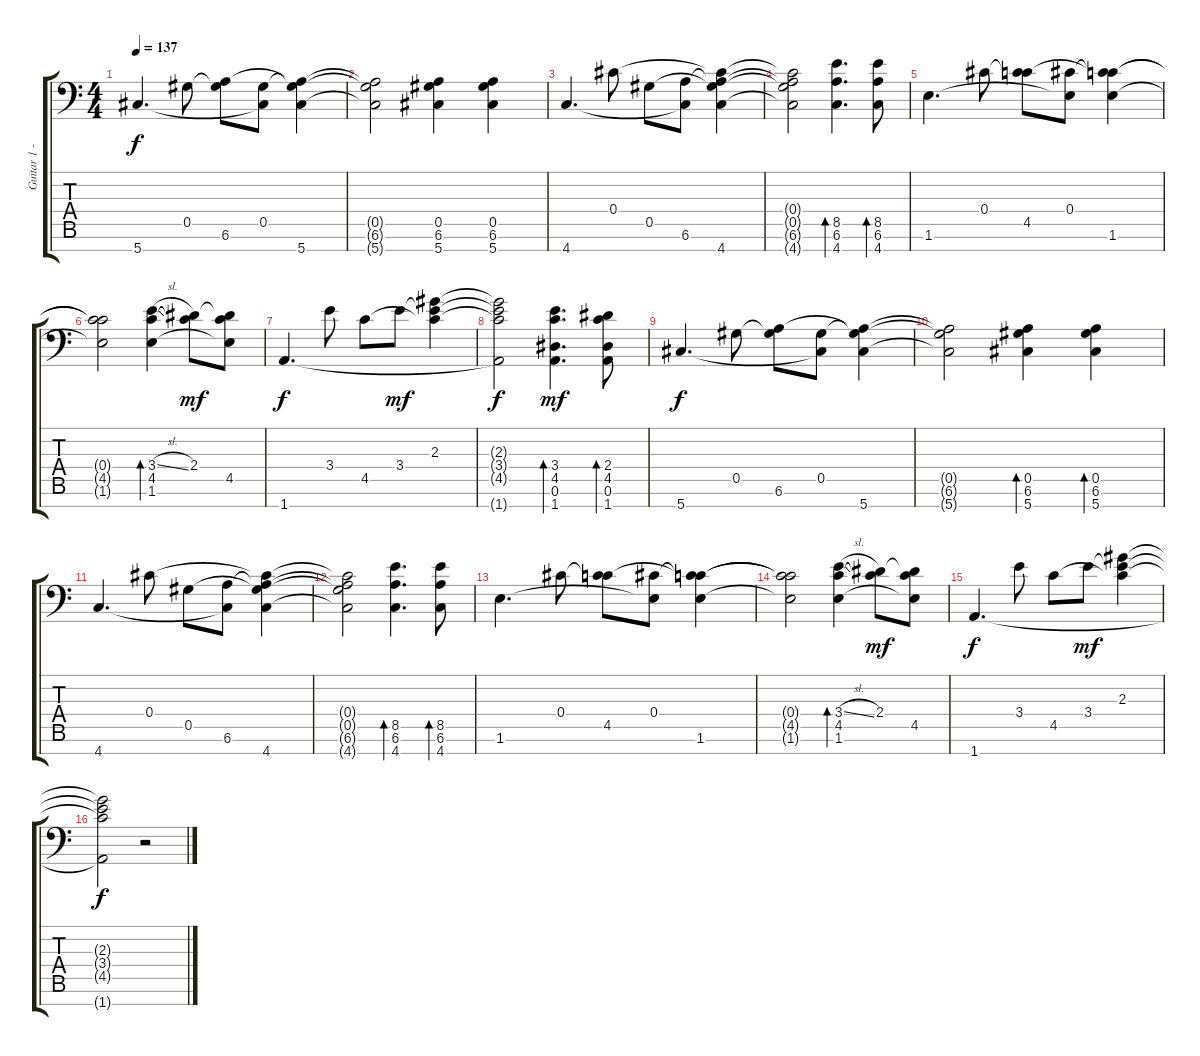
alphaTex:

\track ("Guitar 1 - Left Clean" "Guitar 1 -") {instrument electricguitarclean}
\staff {score tabs}
\tuning (Eb4 Bb3 Gb3 Db3 Ab2 Eb2 Ab1) {hide}
\ts (4 4)
\tempo 137
\clef f4
\ks c
5.7.4{d dy f} 0.5.8 (0.5{t} 6.6).8 (0.5 5.7{t}).8 (0.5{t} 6.6{t} 5.7).4 |
(0.5{t} 6.6{t} 5.7{t}).2 (0.5 6.6 5.7).4 (0.5 6.6 5.7).4 |
4.7.4{d} 0.4.8 0.5.8 (6.6 4.7{t}).8 (0.4{t} 0.5{t} 6.6{t} 4.7).4 |
(0.4{t} 0.5{t} 6.6{t} 4.7{t}).2 (8.5 6.6 4.7).4{d bd 240} (8.5 6.6 4.7).8{bd 120} |
1.6.4{d} 0.4.8 (0.4{t} 4.5).8 (0.4 1.6{t}).8 (0.4{t} 4.5{t} 1.6).4 |
(0.4{t} 4.5{t} 1.6{t}).2 (3.4{sl} 4.5 1.6).4{bd 240} (2.4 4.5{t}).8{dy mf} (2.4{t} 4.5 1.6{t}).8 |
1.7.4{d dy f} 3.4.8 4.5.8 3.4.8{dy mf} (2.3 3.4{t} 4.5{t}).4 |
(2.3{t} 3.4{t} 4.5{t} 1.7{t}).2{dy f} (3.4 4.5 0.6 1.7).4{d bd 240 dy mf} (2.4 4.5 0.6 1.7).8{bd 120} |
5.7.4{d dy f} 0.5.8 (0.5{t} 6.6).8 (0.5 5.7{t}).8 (0.5{t} 6.6{t} 5.7).4 |
(0.5{t} 6.6{t} 5.7{t}).2 (0.5 6.6 5.7).4{bd 240} (0.5 6.6 5.7).4{bd 120} |
4.7.4{d} 0.4.8 0.5.8 (6.6 4.7{t}).8 (0.4{t} 0.5{t} 6.6{t} 4.7).4 |
(0.4{t} 0.5{t} 6.6{t} 4.7{t}).2 (8.5 6.6 4.7).4{d bd 240} (8.5 6.6 4.7).8{bd 120} |
1.6.4{d} 0.4.8 (0.4{t} 4.5).8 (0.4 1.6{t}).8 (0.4{t} 4.5{t} 1.6).4 |
(0.4{t} 4.5{t} 1.6{t}).2 (3.4{sl} 4.5 1.6).4{bd 240} (2.4 4.5{t}).8{dy mf} (2.4{t} 4.5 1.6{t}).8 |
1.7.4{d dy f} 3.4.8 4.5.8 3.4.8{dy mf} (2.3 3.4{t} 4.5{t}).4 |
(2.3{t} 3.4{t} 4.5{t} 1.7{t}).2{dy f} r.2
